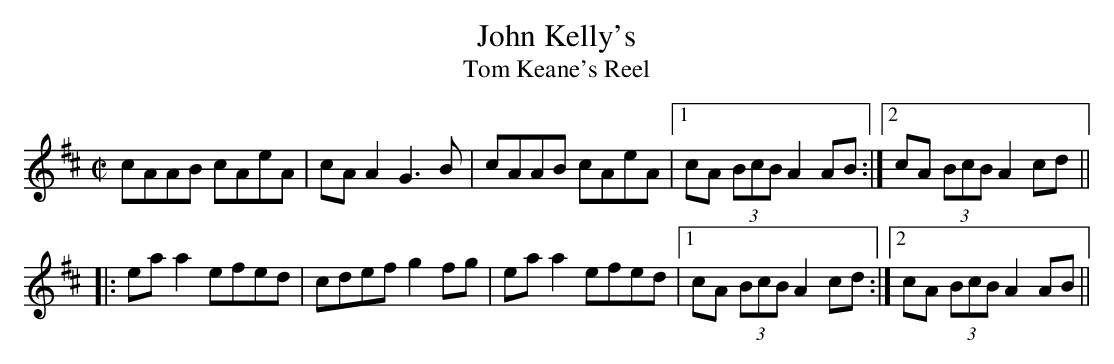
X:1
T:John Kelly's
T:Tom Keane's Reel
M:C|
K:Amix
cAAB cAeA|cAA2 G3B|cAAB cAeA|1 cA (3BcB A2AB:|2 cA (3BcB A2cd||
|:eaa2 efed|cdef g2fg|eaa2 efed|1 cA (3BcB A2cd:|2 cA (3BcB A2AB||
